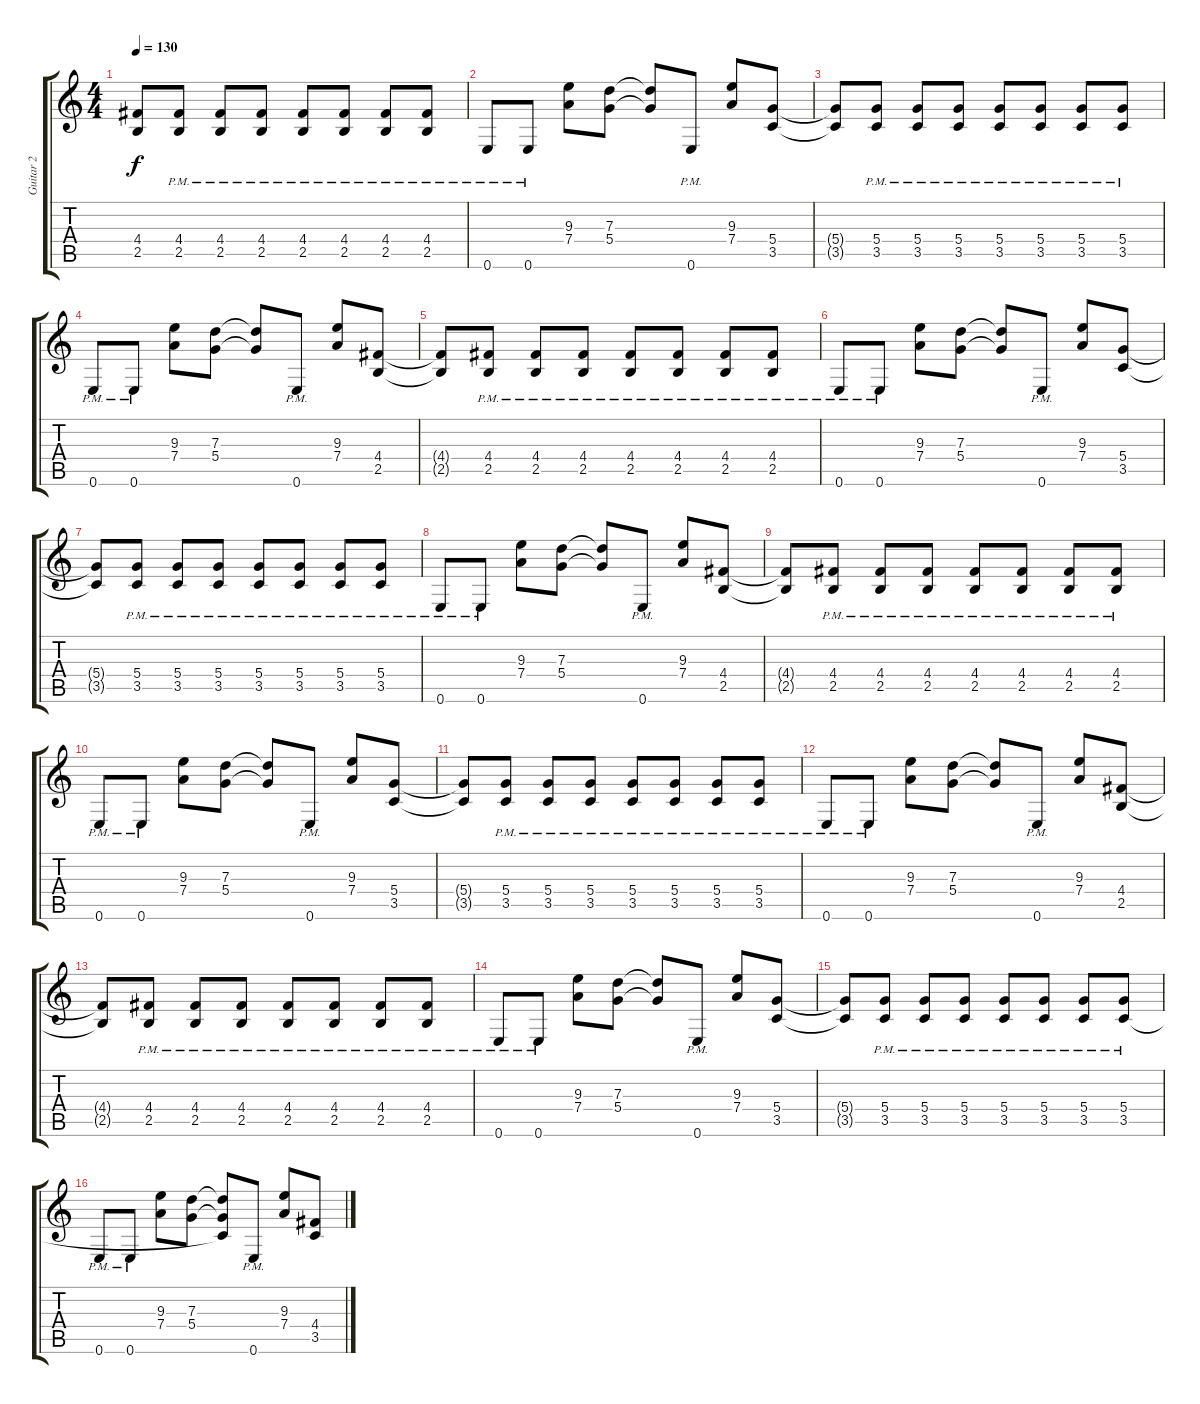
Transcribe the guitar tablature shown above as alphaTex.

\track ("Guitar 2" "Guitar 2") {instrument distortionguitar}
\staff {score tabs}
\tuning (E4 B3 G3 D3 A2 E2) {hide}
\ts (4 4)
\tempo 130
\clef g2
\ks c
(4.4{t} 2.5{t}).8{dy f} (4.4 2.5{pm}).8 (4.4 2.5{pm}).8 (4.4 2.5{pm}).8 (4.4 2.5{pm}).8 (4.4 2.5{pm}).8 (4.4 2.5{pm}).8 (4.4 2.5{pm}).8 |
0.6{pm}.8 0.6{pm}.8 (9.3 7.4).8 (7.3 5.4).8 (7.3{t} 5.4{t}).8 0.6{pm}.8 (9.3 7.4).8 (5.4 3.5).8 |
(5.4{t} 3.5{t}).8 (5.4 3.5{pm}).8 (5.4 3.5{pm}).8 (5.4 3.5{pm}).8 (5.4 3.5{pm}).8 (5.4 3.5{pm}).8 (5.4 3.5{pm}).8 (5.4 3.5{pm}).8 |
0.6{pm}.8 0.6{pm}.8 (9.3 7.4).8 (7.3 5.4).8 (7.3{t} 5.4{t}).8 0.6{pm}.8 (9.3 7.4).8 (4.4 2.5).8 |
(4.4{t} 2.5{t}).8 (4.4 2.5{pm}).8 (4.4 2.5{pm}).8 (4.4 2.5{pm}).8 (4.4 2.5{pm}).8 (4.4 2.5{pm}).8 (4.4 2.5{pm}).8 (4.4 2.5{pm}).8 |
0.6{pm}.8 0.6{pm}.8 (9.3 7.4).8 (7.3 5.4).8 (7.3{t} 5.4{t}).8 0.6{pm}.8 (9.3 7.4).8 (5.4 3.5).8 |
(5.4{t} 3.5{t}).8 (5.4 3.5{pm}).8 (5.4 3.5{pm}).8 (5.4 3.5{pm}).8 (5.4 3.5{pm}).8 (5.4 3.5{pm}).8 (5.4 3.5{pm}).8 (5.4 3.5{pm}).8 |
0.6{pm}.8 0.6{pm}.8 (9.3 7.4).8 (7.3 5.4).8 (7.3{t} 5.4{t}).8 0.6{pm}.8 (9.3 7.4).8 (4.4 2.5).8 |
(4.4{t} 2.5{t}).8 (4.4 2.5{pm}).8 (4.4 2.5{pm}).8 (4.4 2.5{pm}).8 (4.4 2.5{pm}).8 (4.4 2.5{pm}).8 (4.4 2.5{pm}).8 (4.4 2.5{pm}).8 |
0.6{pm}.8 0.6{pm}.8 (9.3 7.4).8 (7.3 5.4).8 (7.3{t} 5.4{t}).8 0.6{pm}.8 (9.3 7.4).8 (5.4 3.5).8 |
(5.4{t} 3.5{t}).8 (5.4 3.5{pm}).8 (5.4 3.5{pm}).8 (5.4 3.5{pm}).8 (5.4 3.5{pm}).8 (5.4 3.5{pm}).8 (5.4 3.5{pm}).8 (5.4 3.5{pm}).8 |
0.6{pm}.8 0.6{pm}.8 (9.3 7.4).8 (7.3 5.4).8 (7.3{t} 5.4{t}).8 0.6{pm}.8 (9.3 7.4).8 (4.4 2.5).8 |
(4.4{t} 2.5{t}).8 (4.4 2.5{pm}).8 (4.4 2.5{pm}).8 (4.4 2.5{pm}).8 (4.4 2.5{pm}).8 (4.4 2.5{pm}).8 (4.4 2.5{pm}).8 (4.4 2.5{pm}).8 |
0.6{pm}.8 0.6{pm}.8 (9.3 7.4).8 (7.3 5.4).8 (7.3{t} 5.4{t}).8 0.6{pm}.8 (9.3 7.4).8 (5.4 3.5).8 |
(5.4{t} 3.5{t}).8 (5.4 3.5{pm}).8 (5.4 3.5{pm}).8 (5.4 3.5{pm}).8 (5.4 3.5{pm}).8 (5.4 3.5{pm}).8 (5.4 3.5{pm}).8 (5.4 3.5{pm}).8 |
0.6{pm}.8 0.6{pm}.8 (9.3 7.4).8 (7.3 5.4).8 (7.3{t} 5.4{t} 3.5{t}).8 0.6{pm}.8 (9.3 7.4).8 (4.4 3.5).8
